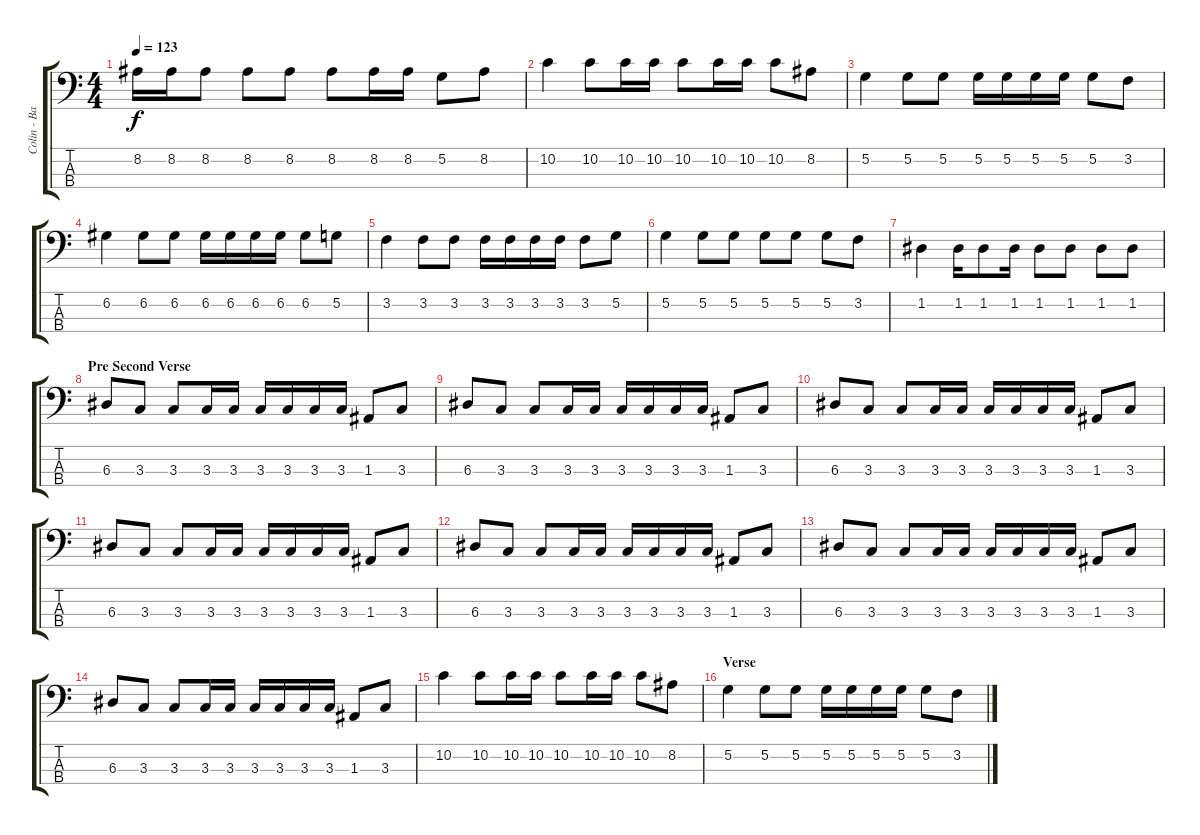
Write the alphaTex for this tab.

\track ("Colin - Bass" "Colin - Ba") {instrument electricbasspick}
\staff {score tabs}
\tuning (G2 D2 A1 E1) {hide}
\ts (4 4)
\tempo 123
\clef f4
\ks c
8.2.16{dy f} 8.2.16 8.2.8 8.2.8 8.2.8 8.2.8 8.2.16 8.2.16 5.2.8 8.2.8 |
10.2.4 10.2.8 10.2.16 10.2.16 10.2.8 10.2.16 10.2.16 10.2.8 8.2.8 |
5.2.4 5.2.8 5.2.8 5.2.16 5.2.16 5.2.16 5.2.16 5.2.8 3.2.8 |
6.2.4 6.2.8 6.2.8 6.2.16 6.2.16 6.2.16 6.2.16 6.2.8 5.2.8 |
3.2.4 3.2.8 3.2.8 3.2.16 3.2.16 3.2.16 3.2.16 3.2.8 5.2.8 |
5.2.4 5.2.8 5.2.8 5.2.8 5.2.8 5.2.8 3.2.8 |
1.2.4 1.2.16 1.2.8 1.2.16 1.2.8 1.2.8 1.2.8 1.2.8 |
\section ("" "Pre Second Verse")
6.3.8 3.3.8 3.3.8 3.3.16 3.3.16 3.3.16 3.3.16 3.3.16 3.3.16 1.3.8 3.3.8 |
6.3.8 3.3.8 3.3.8 3.3.16 3.3.16 3.3.16 3.3.16 3.3.16 3.3.16 1.3.8 3.3.8 |
6.3.8 3.3.8 3.3.8 3.3.16 3.3.16 3.3.16 3.3.16 3.3.16 3.3.16 1.3.8 3.3.8 |
6.3.8 3.3.8 3.3.8 3.3.16 3.3.16 3.3.16 3.3.16 3.3.16 3.3.16 1.3.8 3.3.8 |
6.3.8 3.3.8 3.3.8 3.3.16 3.3.16 3.3.16 3.3.16 3.3.16 3.3.16 1.3.8 3.3.8 |
6.3.8 3.3.8 3.3.8 3.3.16 3.3.16 3.3.16 3.3.16 3.3.16 3.3.16 1.3.8 3.3.8 |
6.3.8 3.3.8 3.3.8 3.3.16 3.3.16 3.3.16 3.3.16 3.3.16 3.3.16 1.3.8 3.3.8 |
10.2.4 10.2.8 10.2.16 10.2.16 10.2.8 10.2.16 10.2.16 10.2.8 8.2.8 |
\section ("" "Verse")
5.2.4 5.2.8 5.2.8 5.2.16 5.2.16 5.2.16 5.2.16 5.2.8 3.2.8
